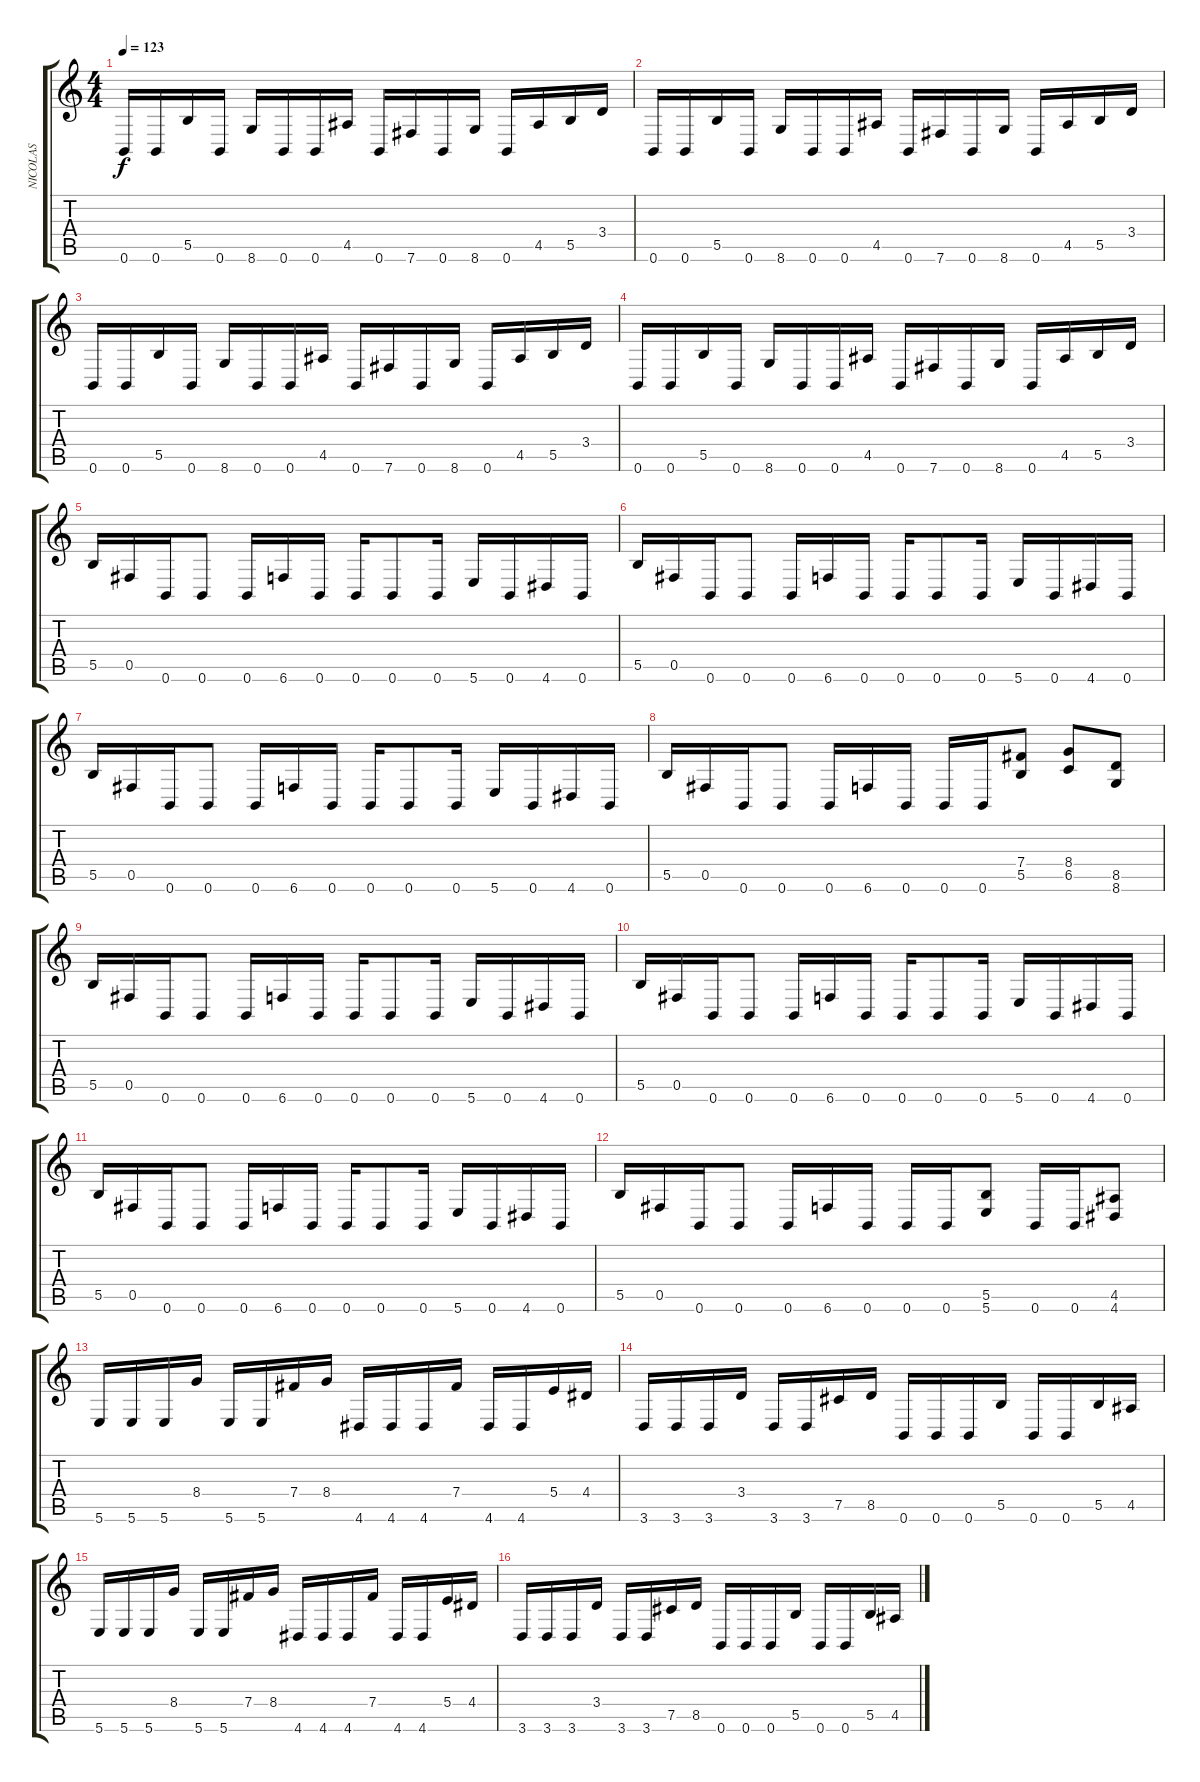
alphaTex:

\track ("NICOLAS" "NICOLAS") {instrument overdrivenguitar}
\staff {score tabs}
\tuning (Db4 Ab3 E3 B2 Gb2 B1) {hide}
\ts (4 4)
\tempo 123
\clef g2
\ks c
0.6.16{dy f} 0.6.16 5.5.16 0.6.16 8.6.16 0.6.16 0.6.16 4.5.16 0.6.16 7.6.16 0.6.16 8.6.16 0.6.16 4.5.16 5.5.16 3.4.16 |
0.6.16 0.6.16 5.5.16 0.6.16 8.6.16 0.6.16 0.6.16 4.5.16 0.6.16 7.6.16 0.6.16 8.6.16 0.6.16 4.5.16 5.5.16 3.4.16 |
0.6.16 0.6.16 5.5.16 0.6.16 8.6.16 0.6.16 0.6.16 4.5.16 0.6.16 7.6.16 0.6.16 8.6.16 0.6.16 4.5.16 5.5.16 3.4.16 |
0.6.16 0.6.16 5.5.16 0.6.16 8.6.16 0.6.16 0.6.16 4.5.16 0.6.16 7.6.16 0.6.16 8.6.16 0.6.16 4.5.16 5.5.16 3.4.16 |
5.5.16 0.5.16 0.6.16 0.6.8 0.6.16 6.6.16 0.6.16 0.6.16 0.6.8 0.6.16 5.6.16 0.6.16 4.6.16 0.6.16 |
5.5.16 0.5.16 0.6.16 0.6.8 0.6.16 6.6.16 0.6.16 0.6.16 0.6.8 0.6.16 5.6.16 0.6.16 4.6.16 0.6.16 |
5.5.16 0.5.16 0.6.16 0.6.8 0.6.16 6.6.16 0.6.16 0.6.16 0.6.8 0.6.16 5.6.16 0.6.16 4.6.16 0.6.16 |
5.5.16 0.5.16 0.6.16 0.6.8 0.6.16 6.6.16 0.6.16 0.6.16 0.6.16 (7.4 5.5).8 (8.4 6.5).8 (8.5 8.6).8 |
5.5.16 0.5.16 0.6.16 0.6.8 0.6.16 6.6.16 0.6.16 0.6.16 0.6.8 0.6.16 5.6.16 0.6.16 4.6.16 0.6.16 |
5.5.16 0.5.16 0.6.16 0.6.8 0.6.16 6.6.16 0.6.16 0.6.16 0.6.8 0.6.16 5.6.16 0.6.16 4.6.16 0.6.16 |
5.5.16 0.5.16 0.6.16 0.6.8 0.6.16 6.6.16 0.6.16 0.6.16 0.6.8 0.6.16 5.6.16 0.6.16 4.6.16 0.6.16 |
5.5.16 0.5.16 0.6.16 0.6.8 0.6.16 6.6.16 0.6.16 0.6.16 0.6.16 (5.5 5.6).8 0.6.16 0.6.16 (4.5 4.6).8 |
5.6.16 5.6.16 5.6.16 8.4.16 5.6.16 5.6.16 7.4.16 8.4.16 4.6.16 4.6.16 4.6.16 7.4.16 4.6.16 4.6.16 5.4.16 4.4.16 |
3.6.16 3.6.16 3.6.16 3.4.16 3.6.16 3.6.16 7.5.16 8.5.16 0.6.16 0.6.16 0.6.16 5.5.16 0.6.16 0.6.16 5.5.16 4.5.16 |
5.6.16 5.6.16 5.6.16 8.4.16 5.6.16 5.6.16 7.4.16 8.4.16 4.6.16 4.6.16 4.6.16 7.4.16 4.6.16 4.6.16 5.4.16 4.4.16 |
3.6.16 3.6.16 3.6.16 3.4.16 3.6.16 3.6.16 7.5.16 8.5.16 0.6.16 0.6.16 0.6.16 5.5.16 0.6.16 0.6.16 5.5.16 4.5.16
